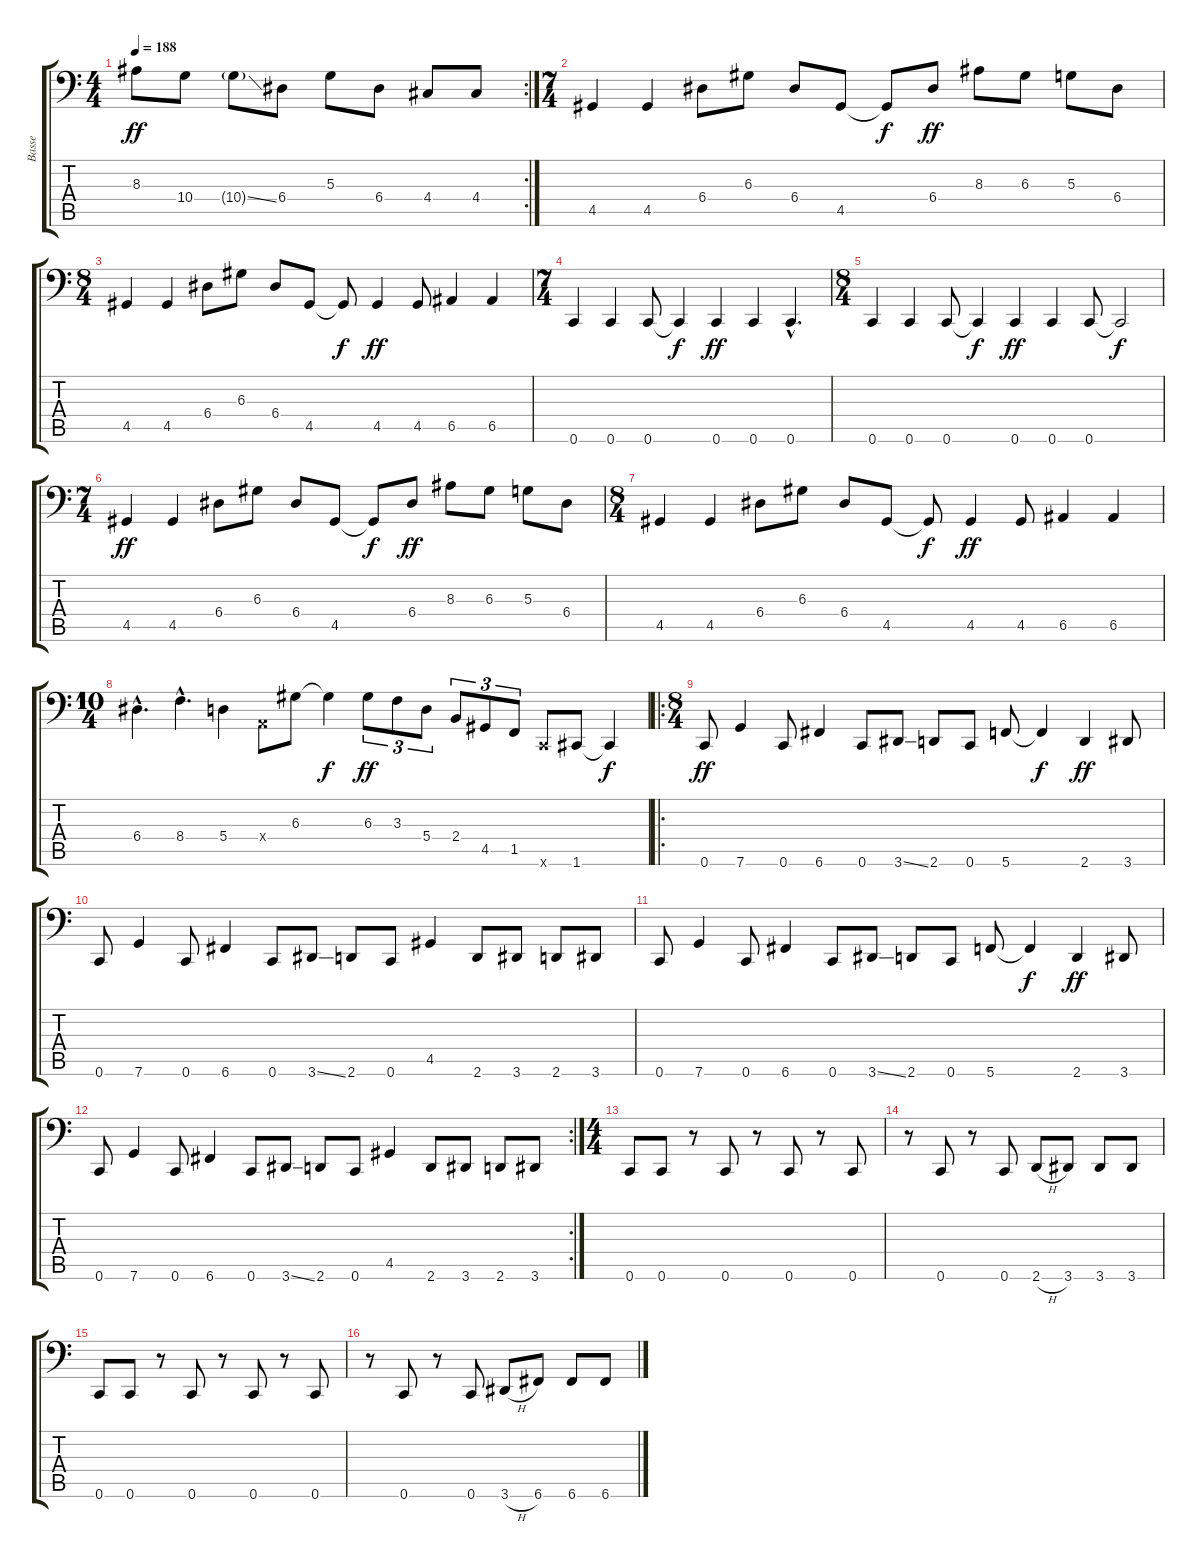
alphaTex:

\track ("Basse" "Basse") {instrument electricbassfinger}
\staff {score tabs}
\tuning (C3 G2 D2 A1 E1 C1) {hide}
\rc 2
\ts (4 4)
\tempo 188
\clef f4
\ks c
8.3.8{dy ff} 10.4.8 10.4{ss g}.8 6.4.8 5.3.8 6.4.8 4.4.8 4.4.8 |
\ts (7 4)
4.5.4 4.5.4 6.4.8 6.3.8 6.4.8 4.5.8 4.5{t}.8{dy f} 6.4.8{dy ff} 8.3.8 6.3.8 5.3.8 6.4.8 |
\ts (8 4)
4.5.4 4.5.4 6.4.8 6.3.8 6.4.8 4.5.8 4.5{t}.8{dy f} 4.5.4{dy ff} 4.5.8 6.5.4 6.5.4 |
\ts (7 4)
0.6.4 0.6.4 0.6.8 0.6{t}.4{dy f} 0.6.4{dy ff} 0.6.4 0.6{hac}.4{d} |
\ts (8 4)
0.6.4 0.6.4 0.6.8 0.6{t}.4{dy f} 0.6.4{dy ff} 0.6.4 0.6.8 0.6{t}.2{dy f} |
\ts (7 4)
4.5.4{dy ff} 4.5.4 6.4.8 6.3.8 6.4.8 4.5.8 4.5{t}.8{dy f} 6.4.8{dy ff} 8.3.8 6.3.8 5.3.8 6.4.8 |
\ts (8 4)
4.5.4 4.5.4 6.4.8 6.3.8 6.4.8 4.5.8 4.5{t}.8{dy f} 4.5.4{dy ff} 4.5.8 6.5.4 6.5.4 |
\ts (10 4)
6.4{hac}.4{d} 8.4{hac}.4{d} 5.4.4 0.4{x}.8 6.3.8 6.3{t}.4{dy f} 6.3.8{tu (3 2) dy ff} 3.3.8{tu (3 2)} 5.4.8{tu (3 2)} 2.4.8{tu (3 2)} 4.5.8{tu (3 2)} 1.5.8{tu (3 2)} 0.6{x}.8 1.6.8 1.6{t}.4{dy f} |
\ro
\ts (8 4)
0.6.8{dy ff} 7.6.4 0.6.8 6.6.4 0.6.8 3.6{ss}.8 2.6.8 0.6.8 5.6.8 5.6{t}.4{dy f} 2.6.4{dy ff} 3.6.8 |
0.6.8 7.6.4 0.6.8 6.6.4 0.6.8 3.6{ss}.8 2.6.8 0.6.8 4.5.4 2.6.8 3.6.8 2.6.8 3.6.8 |
0.6.8 7.6.4 0.6.8 6.6.4 0.6.8 3.6{ss}.8 2.6.8 0.6.8 5.6.8 5.6{t}.4{dy f} 2.6.4{dy ff} 3.6.8 |
\rc 2
0.6.8 7.6.4 0.6.8 6.6.4 0.6.8 3.6{ss}.8 2.6.8 0.6.8 4.5.4 2.6.8 3.6.8 2.6.8 3.6.8 |
\ts (4 4)
0.6.8 0.6.8 r.8 0.6.8 r.8 0.6.8 r.8 0.6.8 |
r.8 0.6.8 r.8 0.6.8 2.6{h}.8 3.6.8 3.6.8 3.6.8 |
0.6.8 0.6.8 r.8 0.6.8 r.8 0.6.8 r.8 0.6.8 |
r.8 0.6.8 r.8 0.6.8 3.6{h}.8 6.6.8 6.6.8 6.6.8
